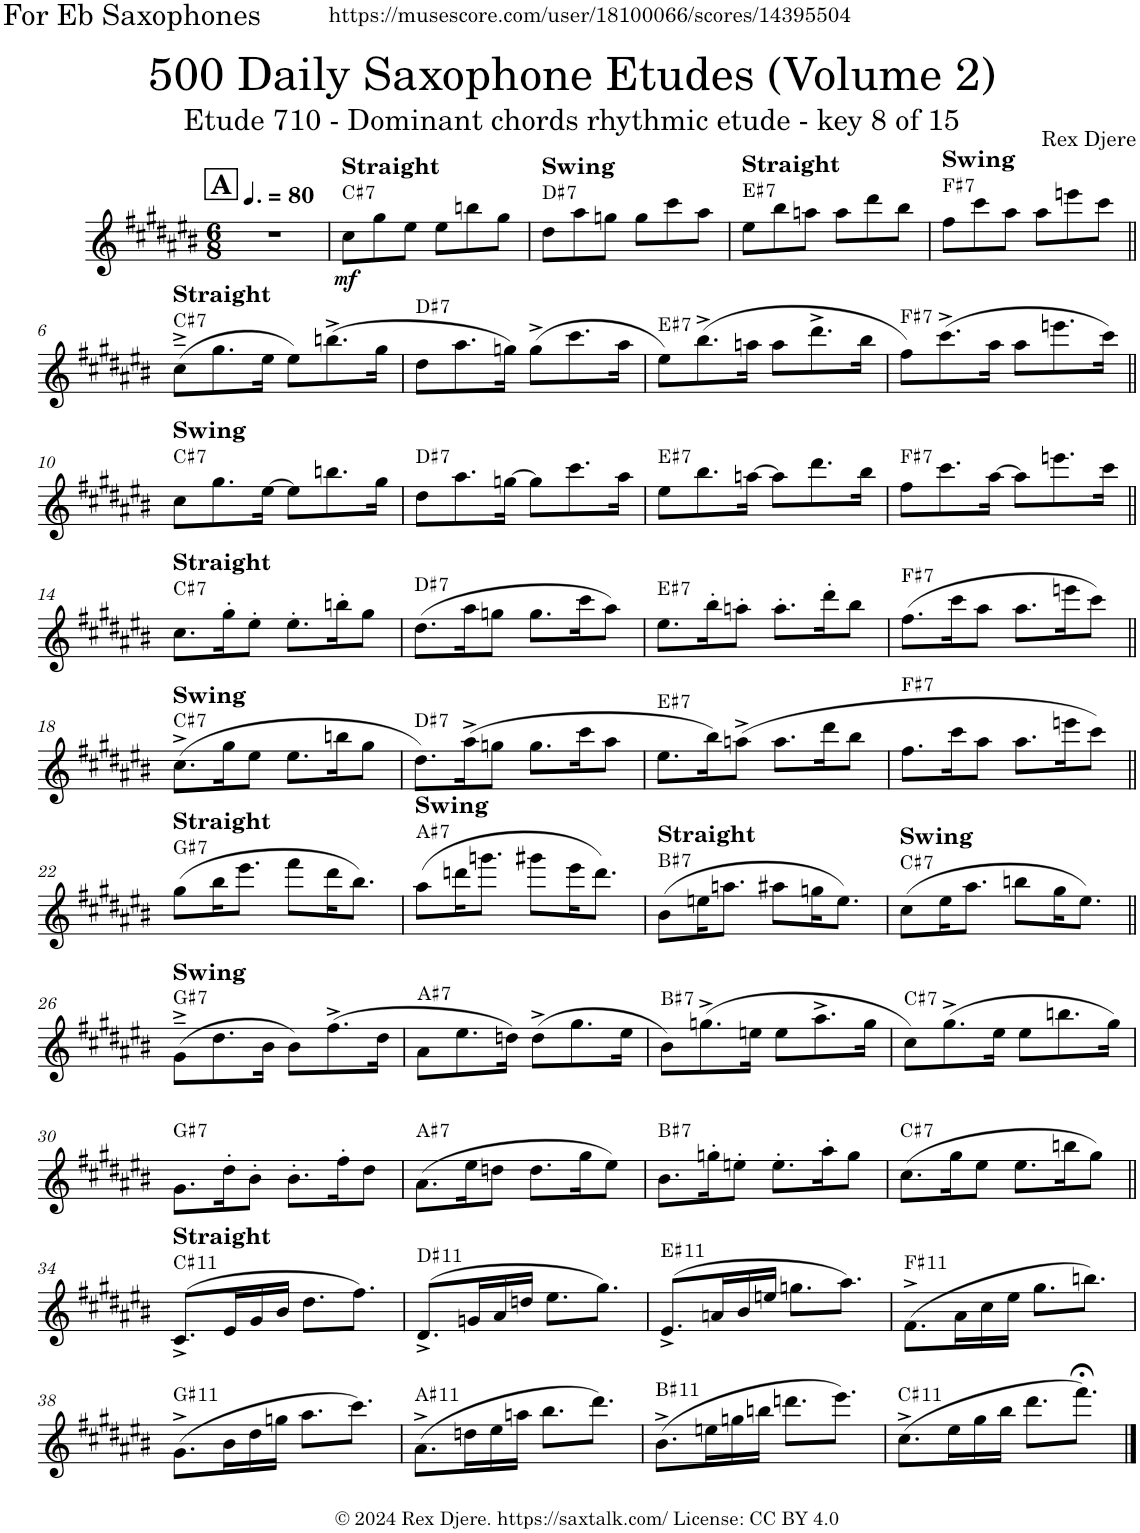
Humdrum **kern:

**kern	**dynam	**harte
*part1	*part1	*part1
*staff1	*staff1	*
*I"Alto Saxophone	*	*
*I'A. Sax.	*	*
*clefG2	*	*
*Trd5c9	*	*
*k[f#c#g#d#a#e#b#]	*	*
*M6/8	*	*
*MM120	*	*
!!LO:REH:place=s1:a:B:cj:fs=14:t=A
=1	=1	=1
2.r	.	.
=2	=2	=2
!LO:TX:a:B:t=Straight	!	!
!	!LO:DY:b	!LO:H:kt=7
8cc#\L	mf	C#:7
8gg#\	.	.
8ee#\J	.	.
8ee#\L	.	.
8bbn\	.	.
8gg#\J	.	.
=3	=3	=3
!LO:TX:a:B:t=Swing	!	!LO:H:kt=7
8dd#\L	.	D#:7
8aa#\	.	.
8ggn\J	.	.
8gg\L	.	.
8ccc#\	.	.
8aa#\J	.	.
=4	=4	=4
!LO:TX:a:B:t=Straight	!	!LO:H:kt=7
8ee#\L	.	E#:7
8bb#\	.	.
8aan\J	.	.
8aa\L	.	.
8ddd#\	.	.
8bb#\J	.	.
=5	=5	=5
!LO:TX:a:B:t=Swing	!	!LO:H:kt=7
8ff#\L	.	F#:7
8ccc#\	.	.
8aa#\J	.	.
8aa#\L	.	.
8eeen\	.	.
8ccc#\J	.	.
!!LO:LB:g=z
=6||	=6||	=6||
!LO:TX:a:B:t=Straight	!	!LO:H:kt=7
(8cc#~^\L	.	C#:7
8.gg#\	.	.
16ee#\Jk	.	.
8ee#\L)	.	.
(8.bbn^\	.	.
16gg#\Jk	.	.
=7	=7	=7
!	!	!LO:H:kt=7
8dd#\L	.	D#:7
8.aa#\	.	.
16ggn\Jk)	.	.
(8gg^\L	.	.
8.ccc#\	.	.
16aa#\Jk	.	.
=8	=8	=8
!	!	!LO:H:kt=7
8ee#\L)	.	E#:7
(8.bb#^\	.	.
16aan\Jk	.	.
8aa\L	.	.
8.ddd#^\	.	.
16bb#\Jk	.	.
=9	=9	=9
!	!	!LO:H:kt=7
8ff#\L)	.	F#:7
(8.ccc#^\	.	.
16aa#\Jk	.	.
8aa#\L	.	.
8.eeen\	.	.
16ccc#\Jk)	.	.
!!LO:LB:g=z
=10||	=10||	=10||
!LO:TX:a:B:t=Swing	!	!LO:H:kt=7
8cc#\L	.	C#:7
8.gg#\	.	.
[16ee#\Jk	.	.
8ee#\L]	.	.
8.bbn\	.	.
16gg#\Jk	.	.
=11	=11	=11
!	!	!LO:H:kt=7
8dd#\L	.	D#:7
8.aa#\	.	.
[16ggn\Jk	.	.
8gg\L]	.	.
8.ccc#\	.	.
16aa#\Jk	.	.
=12	=12	=12
!	!	!LO:H:kt=7
8ee#\L	.	E#:7
8.bb#\	.	.
[16aan\Jk	.	.
8aa\L]	.	.
8.ddd#\	.	.
16bb#\Jk	.	.
=13	=13	=13
!	!	!LO:H:kt=7
8ff#\L	.	F#:7
8.ccc#\	.	.
[16aa#\Jk	.	.
8aa#\L]	.	.
8.eeen\	.	.
16ccc#\Jk	.	.
!!LO:LB:g=z
=14||	=14||	=14||
!LO:TX:a:B:t=Straight	!	!LO:H:kt=7
8.cc#\L	.	C#:7
16gg#'\K	.	.
8ee#'\J	.	.
8.ee#'\L	.	.
16bbn'\K	.	.
8gg#\J	.	.
=15	=15	=15
!	!	!LO:H:kt=7
(8.dd#\L	.	D#:7
16aa#\K	.	.
8ggn\J	.	.
8.gg\L	.	.
16ccc#\K	.	.
8aa#\J)	.	.
=16	=16	=16
!	!	!LO:H:kt=7
8.ee#\L	.	E#:7
16bb#'\K	.	.
8aan'\J	.	.
8.aa'\L	.	.
16ddd#'\K	.	.
8bb#\J	.	.
=17	=17	=17
!	!	!LO:H:kt=7
(8.ff#\L	.	F#:7
16ccc#\K	.	.
8aa#\J	.	.
8.aa#\L	.	.
16eeen\K	.	.
8ccc#\J)	.	.
!!LO:LB:g=z
=18||	=18||	=18||
!LO:TX:a:B:t=Swing	!	!LO:H:kt=7
(8.cc#^\L	.	C#:7
16gg#\K	.	.
8ee#\J	.	.
8.ee#\L	.	.
16bbn\K	.	.
8gg#\J	.	.
=19	=19	=19
!	!	!LO:H:kt=7
8.dd#\L)	.	D#:7
(16aa#^\K	.	.
8ggn\J	.	.
8.gg\L	.	.
16ccc#\K	.	.
8aa#\J	.	.
=20	=20	=20
!	!	!LO:H:kt=7
8.ee#\L	.	E#:7
16bb#\K)	.	.
(8aan^\J	.	.
8.aa\L	.	.
16ddd#\K	.	.
8bb#\J	.	.
=21	=21	=21
!	!	!LO:H:kt=7
8.ff#\L	.	F#:7
16ccc#\K	.	.
8aa#\J	.	.
8.aa#\L	.	.
16eeen\K	.	.
8ccc#\J)	.	.
!!LO:LB:g=z
=22||	=22||	=22||
!LO:TX:a:B:t=Straight	!	!LO:H:kt=7
(8gg#\L	.	G#:7
16bb#\K	.	.
8.eee#\J	.	.
8fff#\L	.	.
16ddd#\K	.	.
8.bb#\J)	.	.
=23	=23	=23
!LO:TX:a:B:t=Swing	!	!LO:H:kt=7
(8aa#\L	.	A#:7
16dddn\K	.	.
8.gggn\J	.	.
8ggg#X\L	.	.
16eee#\K	.	.
8.ddd\J)	.	.
=24	=24	=24
!LO:TX:a:B:t=Straight	!	!LO:H:kt=7
(8b#\L	.	B#:7
16een\K	.	.
8.aan\J	.	.
8aa#X\L	.	.
16ggn\K	.	.
8.ee\J)	.	.
=25	=25	=25
!LO:TX:a:B:t=Swing	!	!LO:H:kt=7
(8cc#\L	.	C#:7
16ee#\K	.	.
8.aa#\J	.	.
8bbn\L	.	.
16gg#\K	.	.
8.ee#\J)	.	.
!!LO:LB:g=z
=26||	=26||	=26||
!LO:TX:a:B:t=Swing	!	!LO:H:kt=7
(8g#~^\L	.	G#:7
8.dd#\	.	.
16b#\Jk	.	.
8b#\L)	.	.
(8.ff#^\	.	.
16dd#\Jk	.	.
=27	=27	=27
!	!	!LO:H:kt=7
8a#\L	.	A#:7
8.ee#\	.	.
16ddn\Jk)	.	.
(8dd^\L	.	.
8.gg#\	.	.
16ee#\Jk	.	.
=28	=28	=28
!	!	!LO:H:kt=7
8b#\L)	.	B#:7
(8.ggn^\	.	.
16een\Jk	.	.
8ee\L	.	.
8.aa#^\	.	.
16gg\Jk	.	.
=29	=29	=29
!	!	!LO:H:kt=7
8cc#\L)	.	C#:7
(8.gg#^\	.	.
16ee#\Jk	.	.
8ee#\L	.	.
8.bbn\	.	.
16gg#\Jk)	.	.
!!LO:LB:g=z
=30	=30	=30
!	!	!LO:H:kt=7
8.g#\L	.	G#:7
16dd#'\K	.	.
8b#'\J	.	.
8.b#'\L	.	.
16ff#'\K	.	.
8dd#\J	.	.
=31	=31	=31
!	!	!LO:H:kt=7
(8.a#\L	.	A#:7
16ee#\K	.	.
8ddn\J	.	.
8.dd\L	.	.
16gg#\K	.	.
8ee#\J)	.	.
=32	=32	=32
!	!	!LO:H:kt=7
8.b#\L	.	B#:7
16ggn'\K	.	.
8een'\J	.	.
8.ee'\L	.	.
16aa#'\K	.	.
8gg\J	.	.
=33	=33	=33
!	!	!LO:H:kt=7
(8.cc#\L	.	C#:7
16gg#\K	.	.
8ee#\J	.	.
8.ee#\L	.	.
16bbn\K	.	.
8gg#\J)	.	.
!!LO:LB:g=z
=34||	=34||	=34||
!LO:TX:a:B:t=Straight	!	!LO:H:kt=11
(8.c#^/L	.	C#:9(11)
16e#/L	.	.
16g#/	.	.
16b#/JJ	.	.
8.dd#\L	.	.
8.ff#\J)	.	.
=35	=35	=35
!	!	!LO:H:kt=11
(8.d#^/L	.	D#:9(11)
16gn/L	.	.
16a#/	.	.
16ddn/JJ	.	.
8.ee#\L	.	.
8.gg#\J)	.	.
=36	=36	=36
!	!	!LO:H:kt=11
(8.e#^/L	.	E#:9(11)
16an/L	.	.
16b#/	.	.
16een/JJ	.	.
8.ggn\L	.	.
8.aa#\J)	.	.
=37	=37	=37
!	!	!LO:H:kt=11
(8.f#^\L	.	F#:9(11)
16a#\L	.	.
16cc#\	.	.
16ee#\JJ	.	.
8.gg#\L	.	.
8.bbn\J)	.	.
!!LO:LB:g=z
=38	=38	=38
!	!	!LO:H:kt=11
(8.g#^\L	.	G#:9(11)
16b#\L	.	.
16dd#\	.	.
16ggn\JJ	.	.
8.aa#\L	.	.
8.ccc#\J)	.	.
=39	=39	=39
!	!	!LO:H:kt=11
(8.a#^\L	.	A#:9(11)
16ddn\L	.	.
16ee#\	.	.
16aan\JJ	.	.
8.bb#\L	.	.
8.ddd#\J)	.	.
=40	=40	=40
!	!	!LO:H:kt=11
(8.b#^\L	.	B#:9(11)
16een\L	.	.
16ggn\	.	.
16bbn\JJ	.	.
8.dddn\L	.	.
8.eee#\J)	.	.
=41	=41	=41
!	!	!LO:H:kt=11
(8.cc#^\L	.	C#:9(11)
16ee#\L	.	.
16gg#\	.	.
16bb#\JJ	.	.
8.ddd#\L	.	.
8.fff#;<\J)	.	.
==	==	==
*-	*-	*-
